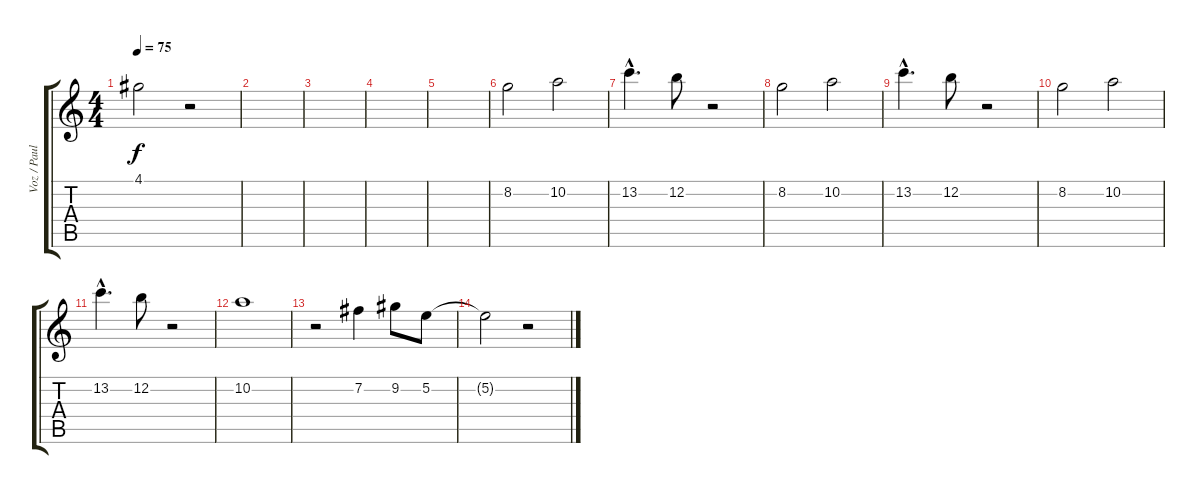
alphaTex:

\track ("Voz / Paul" "Voz / Paul") {instrument distortionguitar}
\staff {score tabs}
\tuning (E4 B3 G3 D3 A2 E2) {hide}
\ts (4 4)
\tempo 75
\clef g2
\ks c
4.1.2{dy f} r.2 |
|
|
|
|
8.2.2 10.2.2 |
13.2{hac}.4{d} 12.2.8 r.2 |
8.2.2 10.2.2 |
13.2{hac}.4{d} 12.2.8 r.2 |
8.2.2 10.2.2 |
13.2{hac}.4{d} 12.2.8 r.2 |
10.2.1 |
r.2 7.2.4 9.2.8 5.2.8 |
5.2{t}.2 r.2
